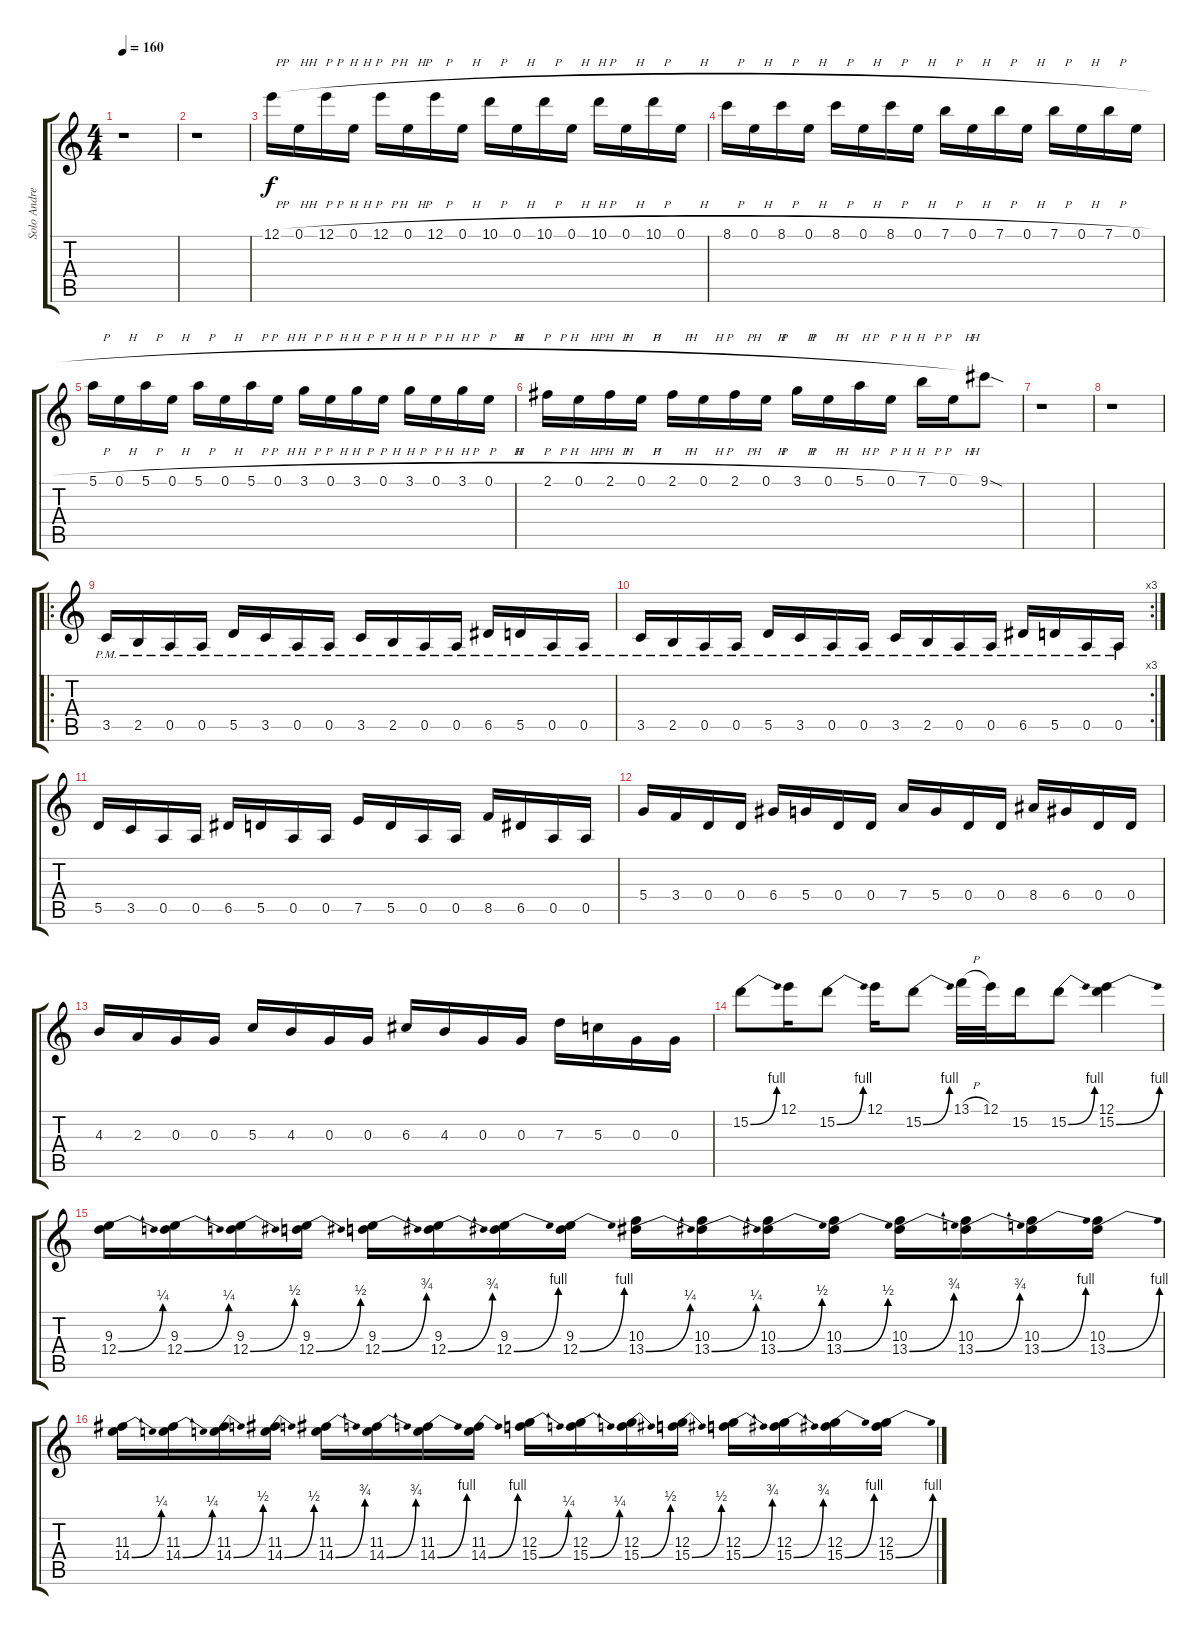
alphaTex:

\track ("Solo Andreas" "Solo Andre") {instrument distortionguitar}
\staff {score tabs}
\tuning (E4 B3 G3 D3 A2 E2) {hide}
\ts (4 4)
\tempo 160
\clef g2
\ks c
r.1{dy f} |
r.1 |
12.1{h}.16 0.1{h}.16 12.1{h}.16 0.1{h}.16 12.1{h}.16 0.1{h}.16 12.1{h}.16 0.1{h}.16 10.1{h}.16 0.1{h}.16 10.1{h}.16 0.1{h}.16 10.1{h}.16 0.1{h}.16 10.1{h}.16 0.1{h}.16 |
8.1{h}.16 0.1{h}.16 8.1{h}.16 0.1{h}.16 8.1{h}.16 0.1{h}.16 8.1{h}.16 0.1{h}.16 7.1{h}.16 0.1{h}.16 7.1{h}.16 0.1{h}.16 7.1{h}.16 0.1{h}.16 7.1{h}.16 0.1{h}.16 |
5.1{h}.16 0.1{h}.16 5.1{h}.16 0.1{h}.16 5.1{h}.16 0.1{h}.16 5.1{h}.16 0.1{h}.16 3.1{h}.16 0.1{h}.16 3.1{h}.16 0.1{h}.16 3.1{h}.16 0.1{h}.16 3.1{h}.16 0.1{h}.16 |
2.1{h}.16 0.1{h}.16 2.1{h}.16 0.1{h}.16 2.1{h}.16 0.1{h}.16 2.1{h}.16 0.1{h}.16 3.1{h}.16 0.1{h}.16 5.1{h}.16 0.1{h}.16 7.1{h}.16 0.1{h}.16 9.1{sod}.8 |
r.1 |
r.1 |
\ro
3.5{pm}.16 2.5{pm}.16 0.5{pm}.16 0.5{pm}.16 5.5{pm}.16 3.5{pm}.16 0.5{pm}.16 0.5{pm}.16 3.5{pm}.16 2.5{pm}.16 0.5{pm}.16 0.5{pm}.16 6.5{pm}.16 5.5{pm}.16 0.5{pm}.16 0.5{pm}.16 |
\rc 3
3.5{pm}.16 2.5{pm}.16 0.5{pm}.16 0.5{pm}.16 5.5{pm}.16 3.5{pm}.16 0.5{pm}.16 0.5{pm}.16 3.5{pm}.16 2.5{pm}.16 0.5{pm}.16 0.5{pm}.16 6.5{pm}.16 5.5{pm}.16 0.5{pm}.16 0.5{pm}.16 |
5.5.16 3.5.16 0.5.16 0.5.16 6.5.16 5.5.16 0.5.16 0.5.16 7.5.16 5.5.16 0.5.16 0.5.16 8.5.16 6.5.16 0.5.16 0.5.16 |
5.4.16 3.4.16 0.4.16 0.4.16 6.4.16 5.4.16 0.4.16 0.4.16 7.4.16 5.4.16 0.4.16 0.4.16 8.4.16 6.4.16 0.4.16 0.4.16 |
4.3.16 2.3.16 0.3.16 0.3.16 5.3.16 4.3.16 0.3.16 0.3.16 6.3.16 4.3.16 0.3.16 0.3.16 7.3.16 5.3.16 0.3.16 0.3.16 |
15.2{be (bend 0 0 60 4)}.8 12.1.16 15.2{be (bend 0 0 60 4)}.8 12.1.16 15.2{be (bend 0 0 60 4)}.8 13.1{h}.32 12.1.32 15.2.16 15.2{be (bend 0 0 60 4)}.8 (12.1 15.2{be (bend 0 0 60 4)}).4 |
(9.3 12.4{be (bend 0 0 60 1)}).16 (9.3 12.4{be (bend 0 0 60 1)}).16 (9.3 12.4{be (bend 0 0 60 2)}).16 (9.3 12.4{be (bend 0 0 60 2)}).16 (9.3 12.4{be (bend 0 0 60 3)}).16 (9.3 12.4{be (bend 0 0 60 3)}).16 (9.3 12.4{be (bend 0 0 60 4)}).16 (9.3 12.4{be (bend 0 0 60 4)}).16 (10.3 13.4{be (bend 0 0 60 1)}).16 (10.3 13.4{be (bend 0 0 60 1)}).16 (10.3 13.4{be (bend 0 0 60 2)}).16 (10.3 13.4{be (bend 0 0 60 2)}).16 (10.3 13.4{be (bend 0 0 60 3)}).16 (10.3 13.4{be (bend 0 0 60 3)}).16 (10.3 13.4{be (bend 0 0 60 4)}).16 (10.3 13.4{be (bend 0 0 60 4)}).16 |
(11.3 14.4{be (bend 0 0 60 1)}).16 (11.3 14.4{be (bend 0 0 60 1)}).16 (11.3 14.4{be (bend 0 0 60 2)}).16 (11.3 14.4{be (bend 0 0 60 2)}).16 (11.3 14.4{be (bend 0 0 60 3)}).16 (11.3 14.4{be (bend 0 0 60 3)}).16 (11.3 14.4{be (bend 0 0 60 4)}).16 (11.3 14.4{be (bend 0 0 60 4)}).16 (12.3 15.4{be (bend 0 0 60 1)}).16 (12.3 15.4{be (bend 0 0 60 1)}).16 (12.3 15.4{be (bend 0 0 60 2)}).16 (12.3 15.4{be (bend 0 0 60 2)}).16 (12.3 15.4{be (bend 0 0 60 3)}).16 (12.3 15.4{be (bend 0 0 60 3)}).16 (12.3 15.4{be (bend 0 0 60 4)}).16 (12.3 15.4{be (bend 0 0 60 4)}).16
